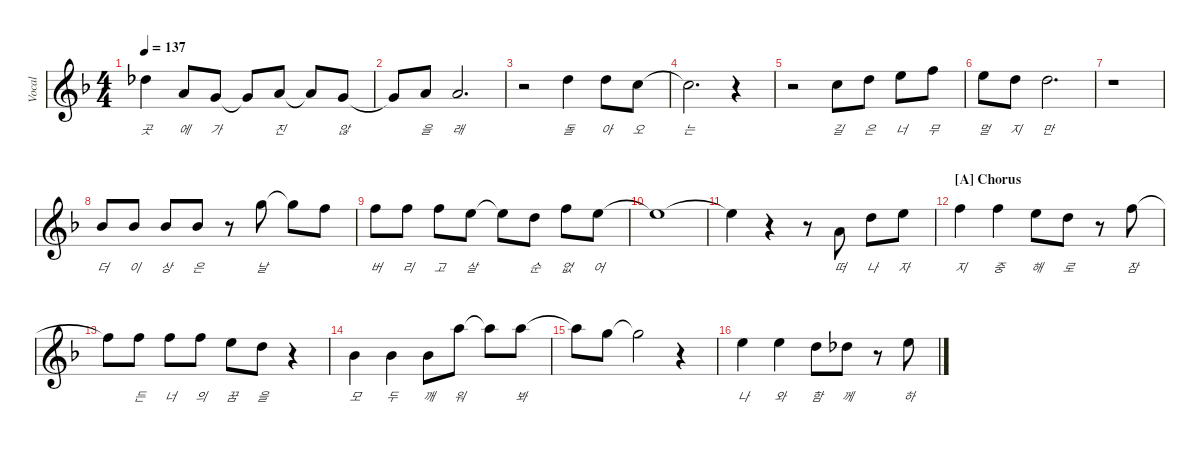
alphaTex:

\defaultSystemsLayout 4
\hideDynamics
\bracketExtendMode nobrackets
\track ("Singer" "Vocal") {defaultSystemsLayout 4 instrument voiceoohs}
\staff {score}
\tuning (E4 B3 G3 D3 A2 E2)
\ts (4 4)
\tempo 137
\clef g2
\ks f
9.1{acc b}.4{lyrics (0 "곳") lyrics (1 "") lyrics (2 "") lyrics (3 "") lyrics (4 "") dy mf beam Down} 5.1{acc forcenatural}.8{lyrics (0 "에") lyrics (1 "") lyrics (2 "") lyrics (3 "") lyrics (4 "") beam Up} 3.1{acc forcenatural}.8{lyrics (0 "가") lyrics (1 "") lyrics (2 "") lyrics (3 "") lyrics (4 "") beam Up} 3.1{t acc forcenatural}.8{beam Up} 5.1{acc forcenatural}.8{lyrics (0 "진") lyrics (1 "") lyrics (2 "") lyrics (3 "") lyrics (4 "") beam Up} 5.1{t acc forcenatural}.8{beam Up} 3.1{acc forcenatural}.8{lyrics (0 "않") lyrics (1 "") lyrics (2 "") lyrics (3 "") lyrics (4 "") beam Up} |
3.1{t acc forcenatural}.8{beam Up} 5.1{acc forcenatural}.8{lyrics (0 "을") lyrics (1 "") lyrics (2 "") lyrics (3 "") lyrics (4 "") beam Up} 5.1{acc forcenatural}.2{d lyrics (0 "래") lyrics (1 "") lyrics (2 "") lyrics (3 "") lyrics (4 "") beam Up} |
r.2{beam Down} 10.1{acc forcenatural}.4{lyrics (0 "돌") lyrics (1 "") lyrics (2 "") lyrics (3 "") lyrics (4 "") beam Down} 10.1{acc forcenatural}.8{lyrics (0 "아") lyrics (1 "") lyrics (2 "") lyrics (3 "") lyrics (4 "") beam Down} 8.1{acc forcenatural}.8{lyrics (0 "오") lyrics (1 "") lyrics (2 "") lyrics (3 "") lyrics (4 "") beam Down} |
8.1{t acc forcenatural}.2{d lyrics (0 "는") lyrics (1 "") lyrics (2 "") lyrics (3 "") lyrics (4 "") beam Down} r.4{beam Down} |
r.2{beam Down} 8.1{acc forcenatural}.8{lyrics (0 "길") lyrics (1 "") lyrics (2 "") lyrics (3 "") lyrics (4 "") beam Down} 10.1{acc forcenatural}.8{lyrics (0 "은") lyrics (1 "") lyrics (2 "") lyrics (3 "") lyrics (4 "") beam Down} 12.1{acc forcenatural}.8{lyrics (0 "너") lyrics (1 "") lyrics (2 "") lyrics (3 "") lyrics (4 "") beam Down} 13.1{acc forcenatural}.8{lyrics (0 "무") lyrics (1 "") lyrics (2 "") lyrics (3 "") lyrics (4 "") beam Down} |
12.1{acc forcenatural}.8{lyrics (0 "멀") lyrics (1 "") lyrics (2 "") lyrics (3 "") lyrics (4 "") beam Down} 10.1{acc forcenatural}.8{lyrics (0 "지") lyrics (1 "") lyrics (2 "") lyrics (3 "") lyrics (4 "") beam Down} 10.1{acc forcenatural}.2{d lyrics (0 "만") lyrics (1 "") lyrics (2 "") lyrics (3 "") lyrics (4 "") beam Down} |
r.1{beam Down} |
6.1{acc b}.8{lyrics (0 "더") lyrics (1 "") lyrics (2 "") lyrics (3 "") lyrics (4 "") beam Up} 6.1{acc b}.8{lyrics (0 "이") lyrics (1 "") lyrics (2 "") lyrics (3 "") lyrics (4 "") beam Up} 6.1{acc b}.8{lyrics (0 "상") lyrics (1 "") lyrics (2 "") lyrics (3 "") lyrics (4 "") beam Up} 6.1{acc b}.8{lyrics (0 "은") lyrics (1 "") lyrics (2 "") lyrics (3 "") lyrics (4 "") beam Up} r.8{beam Down} 15.1{acc forcenatural}.8{lyrics (0 "날") lyrics (1 "") lyrics (2 "") lyrics (3 "") lyrics (4 "") beam Down} 15.1{t acc forcenatural}.8{beam Down} 13.1{acc forcenatural}.8{beam Down} |
13.1{acc forcenatural}.8{lyrics (0 "버") lyrics (1 "") lyrics (2 "") lyrics (3 "") lyrics (4 "") beam Down} 13.1{acc forcenatural}.8{lyrics (0 "리") lyrics (1 "") lyrics (2 "") lyrics (3 "") lyrics (4 "") beam Down} 13.1{acc forcenatural}.8{lyrics (0 "고") lyrics (1 "") lyrics (2 "") lyrics (3 "") lyrics (4 "") beam Down} 12.1{acc forcenatural}.8{lyrics (0 "살") lyrics (1 "") lyrics (2 "") lyrics (3 "") lyrics (4 "") beam Down} 12.1{t acc forcenatural}.8{beam Down} 10.1{acc forcenatural}.8{lyrics (0 "순") lyrics (1 "") lyrics (2 "") lyrics (3 "") lyrics (4 "") beam Down} 13.1{acc forcenatural}.8{lyrics (0 "없") lyrics (1 "") lyrics (2 "") lyrics (3 "") lyrics (4 "") beam Down} 12.1{acc forcenatural}.8{lyrics (0 "어") lyrics (1 "") lyrics (2 "") lyrics (3 "") lyrics (4 "") beam Down} |
12.1{t acc forcenatural}.1{beam Down} |
12.1{t acc forcenatural}.4{beam Down} r.4{beam Down} r.8{beam Down} 5.1{acc forcenatural}.8{lyrics (0 "떠") lyrics (1 "") lyrics (2 "") lyrics (3 "") lyrics (4 "") beam Up} 10.1{acc forcenatural}.8{lyrics (0 "나") lyrics (1 "") lyrics (2 "") lyrics (3 "") lyrics (4 "") beam Down} 12.1{acc forcenatural}.8{lyrics (0 "자") lyrics (1 "") lyrics (2 "") lyrics (3 "") lyrics (4 "") beam Down} |
\section ("A" "Chorus")
13.1{acc forcenatural}.4{lyrics (0 "지") lyrics (1 "") lyrics (2 "") lyrics (3 "") lyrics (4 "") beam Down} 13.1{acc forcenatural}.4{lyrics (0 "중") lyrics (1 "") lyrics (2 "") lyrics (3 "") lyrics (4 "") beam Down} 12.1{acc forcenatural}.8{lyrics (0 "해") lyrics (1 "") lyrics (2 "") lyrics (3 "") lyrics (4 "") beam Down} 10.1{acc forcenatural}.8{lyrics (0 "로") lyrics (1 "") lyrics (2 "") lyrics (3 "") lyrics (4 "") beam Down} r.8{beam Down} 13.1{acc forcenatural}.8{lyrics (0 "잠") lyrics (1 "") lyrics (2 "") lyrics (3 "") lyrics (4 "") beam Down} |
13.1{t acc forcenatural}.8{beam Down} 13.1{acc forcenatural}.8{lyrics (0 "든") lyrics (1 "") lyrics (2 "") lyrics (3 "") lyrics (4 "") beam Down} 13.1{acc forcenatural}.8{lyrics (0 "너") lyrics (1 "") lyrics (2 "") lyrics (3 "") lyrics (4 "") beam Down} 13.1{acc forcenatural}.8{lyrics (0 "의") lyrics (1 "") lyrics (2 "") lyrics (3 "") lyrics (4 "") beam Down} 12.1{acc forcenatural}.8{lyrics (0 "꿈") lyrics (1 "") lyrics (2 "") lyrics (3 "") lyrics (4 "") beam Down} 10.1{acc forcenatural}.8{lyrics (0 "을") lyrics (1 "") lyrics (2 "") lyrics (3 "") lyrics (4 "") beam Down} r.4{beam Down} |
6.1{acc b}.4{lyrics (0 "모") lyrics (1 "") lyrics (2 "") lyrics (3 "") lyrics (4 "") beam Down} 6.1{acc b}.4{lyrics (0 "두") lyrics (1 "") lyrics (2 "") lyrics (3 "") lyrics (4 "") beam Down} 6.1{acc b}.8{lyrics (0 "깨") lyrics (1 "") lyrics (2 "") lyrics (3 "") lyrics (4 "") beam Down} 17.1{acc forcenatural}.8{lyrics (0 "워") lyrics (1 "") lyrics (2 "") lyrics (3 "") lyrics (4 "") beam Down} 17.1{t acc forcenatural}.8{beam Down} 17.1{acc forcenatural}.8{lyrics (0 "봐") lyrics (1 "") lyrics (2 "") lyrics (3 "") lyrics (4 "") beam Down} |
17.1{t acc forcenatural}.8{beam Down} 15.1{acc forcenatural}.8{beam Down} 15.1{t acc forcenatural}.2{beam Down} r.4{beam Down} |
12.1{acc forcenatural}.4{lyrics (0 "나") lyrics (1 "") lyrics (2 "") lyrics (3 "") lyrics (4 "") beam Down} 12.1{acc forcenatural}.4{lyrics (0 "와") lyrics (1 "") lyrics (2 "") lyrics (3 "") lyrics (4 "") beam Down} 10.1{acc forcenatural}.8{lyrics (0 "함") lyrics (1 "") lyrics (2 "") lyrics (3 "") lyrics (4 "") beam Down} 9.1{acc b}.8{lyrics (0 "께") lyrics (1 "") lyrics (2 "") lyrics (3 "") lyrics (4 "") beam Down} r.8{beam Down} 12.1{acc forcenatural}.8{lyrics (0 "하") lyrics (1 "") lyrics (2 "") lyrics (3 "") lyrics (4 "") beam Down}
